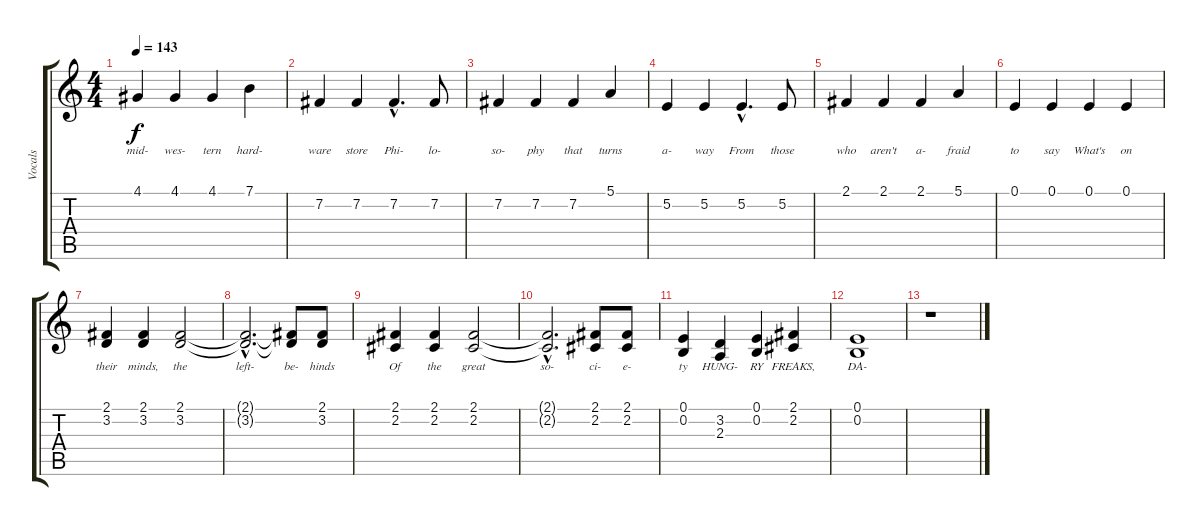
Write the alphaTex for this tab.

\track ("Vocals" "Vocals") {instrument vibraphone}
\staff {score tabs}
\tuning (E4 B3 G3 D3 A2 E2) {hide}
\ts (4 4)
\tempo 143
\clef g2
\ks c
4.1.4{lyrics (0 "mid-") lyrics (1 "") lyrics (2 "") lyrics (3 "") lyrics (4 "") dy f} 4.1.4{lyrics (0 "wes-") lyrics (1 "") lyrics (2 "") lyrics (3 "") lyrics (4 "")} 4.1.4{lyrics (0 "tern") lyrics (1 "") lyrics (2 "") lyrics (3 "") lyrics (4 "")} 7.1.4{lyrics (0 "hard-") lyrics (1 "") lyrics (2 "") lyrics (3 "") lyrics (4 "")} |
7.2.4{lyrics (0 "ware") lyrics (1 "") lyrics (2 "") lyrics (3 "") lyrics (4 "")} 7.2.4{lyrics (0 "store") lyrics (1 "") lyrics (2 "") lyrics (3 "") lyrics (4 "")} 7.2{hac}.4{d lyrics (0 "Phi-") lyrics (1 "") lyrics (2 "") lyrics (3 "") lyrics (4 "")} 7.2.8{lyrics (0 "lo-") lyrics (1 "") lyrics (2 "") lyrics (3 "") lyrics (4 "")} |
7.2.4{lyrics (0 "so-") lyrics (1 "") lyrics (2 "") lyrics (3 "") lyrics (4 "")} 7.2.4{lyrics (0 "phy") lyrics (1 "") lyrics (2 "") lyrics (3 "") lyrics (4 "")} 7.2.4{lyrics (0 "that") lyrics (1 "") lyrics (2 "") lyrics (3 "") lyrics (4 "")} 5.1.4{lyrics (0 "turns") lyrics (1 "") lyrics (2 "") lyrics (3 "") lyrics (4 "")} |
5.2.4{lyrics (0 "a-") lyrics (1 "") lyrics (2 "") lyrics (3 "") lyrics (4 "")} 5.2.4{lyrics (0 "way") lyrics (1 "") lyrics (2 "") lyrics (3 "") lyrics (4 "")} 5.2{hac}.4{d lyrics (0 "From") lyrics (1 "") lyrics (2 "") lyrics (3 "") lyrics (4 "")} 5.2.8{lyrics (0 "those") lyrics (1 "") lyrics (2 "") lyrics (3 "") lyrics (4 "")} |
2.1.4{lyrics (0 "who") lyrics (1 "") lyrics (2 "") lyrics (3 "") lyrics (4 "")} 2.1.4{lyrics (0 "aren't") lyrics (1 "") lyrics (2 "") lyrics (3 "") lyrics (4 "")} 2.1.4{lyrics (0 "a-") lyrics (1 "") lyrics (2 "") lyrics (3 "") lyrics (4 "")} 5.1.4{lyrics (0 "fraid") lyrics (1 "") lyrics (2 "") lyrics (3 "") lyrics (4 "")} |
0.1.4{lyrics (0 "to") lyrics (1 "") lyrics (2 "") lyrics (3 "") lyrics (4 "")} 0.1.4{lyrics (0 "say") lyrics (1 "") lyrics (2 "") lyrics (3 "") lyrics (4 "")} 0.1.4{lyrics (0 "What's") lyrics (1 "") lyrics (2 "") lyrics (3 "") lyrics (4 "")} 0.1.4{lyrics (0 "on") lyrics (1 "") lyrics (2 "") lyrics (3 "") lyrics (4 "")} |
(2.1 3.2).4{lyrics (0 "their") lyrics (1 "") lyrics (2 "") lyrics (3 "") lyrics (4 "")} (2.1 3.2).4{lyrics (0 "minds,") lyrics (1 "") lyrics (2 "") lyrics (3 "") lyrics (4 "")} (2.1 3.2).2{lyrics (0 "the") lyrics (1 "") lyrics (2 "") lyrics (3 "") lyrics (4 "")} |
(2.1{hac t} 3.2{hac t}).2{d lyrics (0 "left-") lyrics (1 "") lyrics (2 "") lyrics (3 "") lyrics (4 "")} (2.1{t} 3.2{t}).8{lyrics (0 "be-") lyrics (1 "") lyrics (2 "") lyrics (3 "") lyrics (4 "")} (2.1 3.2).8{lyrics (0 "hinds") lyrics (1 "") lyrics (2 "") lyrics (3 "") lyrics (4 "")} |
(2.1 2.2).4{lyrics (0 "Of") lyrics (1 "") lyrics (2 "") lyrics (3 "") lyrics (4 "")} (2.1 2.2).4{lyrics (0 "the") lyrics (1 "") lyrics (2 "") lyrics (3 "") lyrics (4 "")} (2.1 2.2).2{lyrics (0 "great") lyrics (1 "") lyrics (2 "") lyrics (3 "") lyrics (4 "")} |
(2.1{hac t} 2.2{hac t}).2{d lyrics (0 "so-") lyrics (1 "") lyrics (2 "") lyrics (3 "") lyrics (4 "")} (2.1 2.2).8{lyrics (0 "ci-") lyrics (1 "") lyrics (2 "") lyrics (3 "") lyrics (4 "")} (2.1 2.2).8{lyrics (0 "e-") lyrics (1 "") lyrics (2 "") lyrics (3 "") lyrics (4 "")} |
(0.1 0.2).4{lyrics (0 "ty") lyrics (1 "") lyrics (2 "") lyrics (3 "") lyrics (4 "")} (3.2 2.3).4{lyrics (0 "HUNG-") lyrics (1 "") lyrics (2 "") lyrics (3 "") lyrics (4 "")} (0.1 0.2).4{lyrics (0 "RY") lyrics (1 "") lyrics (2 "") lyrics (3 "") lyrics (4 "")} (2.1 2.2).4{lyrics (0 "FREAKS,") lyrics (1 "") lyrics (2 "") lyrics (3 "") lyrics (4 "")} |
(0.1 0.2).1{lyrics (0 "DA-") lyrics (1 "") lyrics (2 "") lyrics (3 "") lyrics (4 "")} |
r.1
